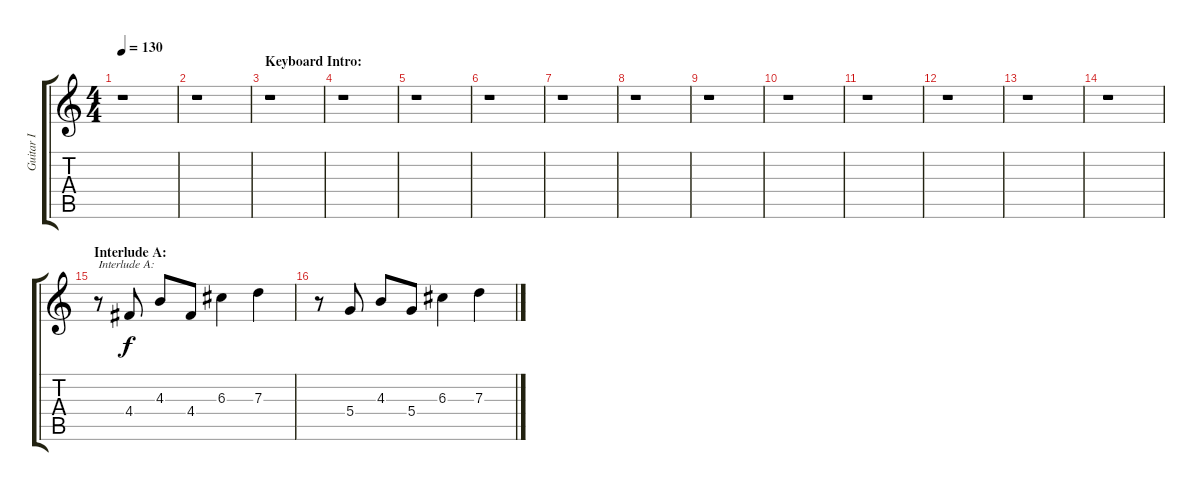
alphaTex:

\track ("Guitar I" "Guitar I") {instrument distortionguitar}
\staff {score tabs}
\tuning (E4 B3 G3 D3 A2 E2) {hide}
\ts (4 4)
\tempo 130
\clef g2
\ks c
r.1{dy f instrument distortionguitar} |
r.1 |
\section ("" "Keyboard Intro:")
r.1 |
r.1 |
r.1 |
r.1 |
r.1 |
r.1 |
r.1 |
r.1 |
r.1 |
r.1 |
r.1 |
r.1 |
\section ("" "Interlude A:")
r.8{txt "Interlude A:"} 4.4.8 4.3.8 4.4.8 6.3.4 7.3.4 |
r.8 5.4.8 4.3.8 5.4.8 6.3.4 7.3.4
